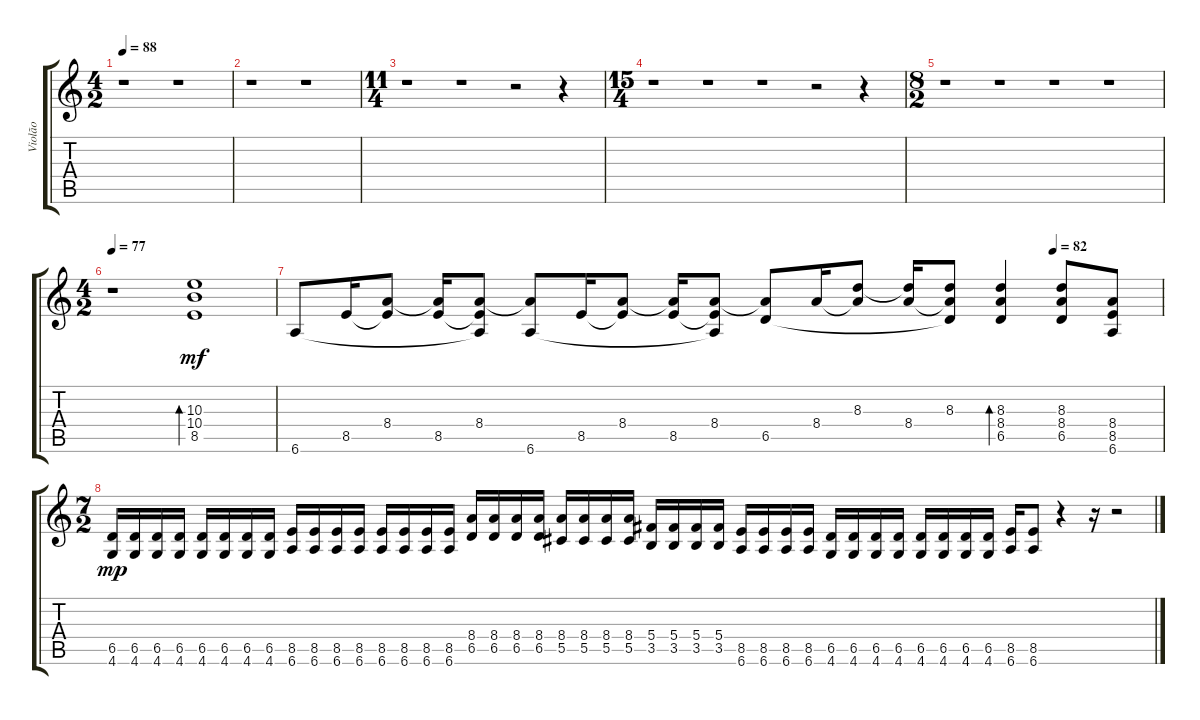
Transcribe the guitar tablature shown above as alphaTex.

\track ("Violão" "Violão") {instrument acousticguitarsteel}
\staff {score tabs}
\tuning (Eb4 Bb3 Gb3 Db3 Ab2 Eb2) {hide}
\ts (4 2)
\tempo 88
\clef g2
\ks c
r.1{dy f} r.1 |
r.1 r.1 |
\ts (11 4)
r.1 r.1 r.2 r.4 |
\ts (15 4)
r.1 r.1 r.1 r.2 r.4 |
\ts (8 2)
r.1 r.1 r.1 r.1 |
\ts (4 2)
\tempo 77
r.1 (10.3 10.4 8.5).1{bd 60 dy mf} |
\tempo (82 0.875)
6.6.8 8.5.16 (8.4 8.5{t}).8 (8.4{t} 8.5).16 (8.4 8.5{t} 6.6{t}).8 (8.4{t} 6.6).8 8.5.16 (8.4 8.5{t}).8 (8.4{t} 8.5).16 (8.4 8.5{t} 6.6{t}).8 (8.4{t} 6.5).8 8.4.16 (8.3 8.4{t}).8 (8.3{t} 8.4).16 (8.3 8.4{t} 6.5{t}).8 (8.3 8.4 6.5).4{bd 60} (8.3 8.4 6.5).8 (8.4 8.5 6.6).8 |
\ts (7 2)
(6.5 4.6).16{dy mp} (6.5 4.6).16 (6.5 4.6).16 (6.5 4.6).16 (6.5 4.6).16 (6.5 4.6).16 (6.5 4.6).16 (6.5 4.6).16 (8.5 6.6).16 (8.5 6.6).16 (8.5 6.6).16 (8.5 6.6).16 (8.5 6.6).16 (8.5 6.6).16 (8.5 6.6).16 (8.5 6.6).16 (8.4 6.5).16 (8.4 6.5).16 (8.4 6.5).16 (8.4 6.5).16 (8.4 5.5).16 (8.4 5.5).16 (8.4 5.5).16 (8.4 5.5).16 (5.4 3.5).16 (5.4 3.5).16 (5.4 3.5).16 (5.4 3.5).16 (8.5 6.6).16 (8.5 6.6).16 (8.5 6.6).16 (8.5 6.6).16 (6.5 4.6).16 (6.5 4.6).16 (6.5 4.6).16 (6.5 4.6).16 (6.5 4.6).16 (6.5 4.6).16 (6.5 4.6).16 (6.5 4.6).16 (8.5 6.6).16 (8.5 6.6).8 r.4 r.16 r.2
